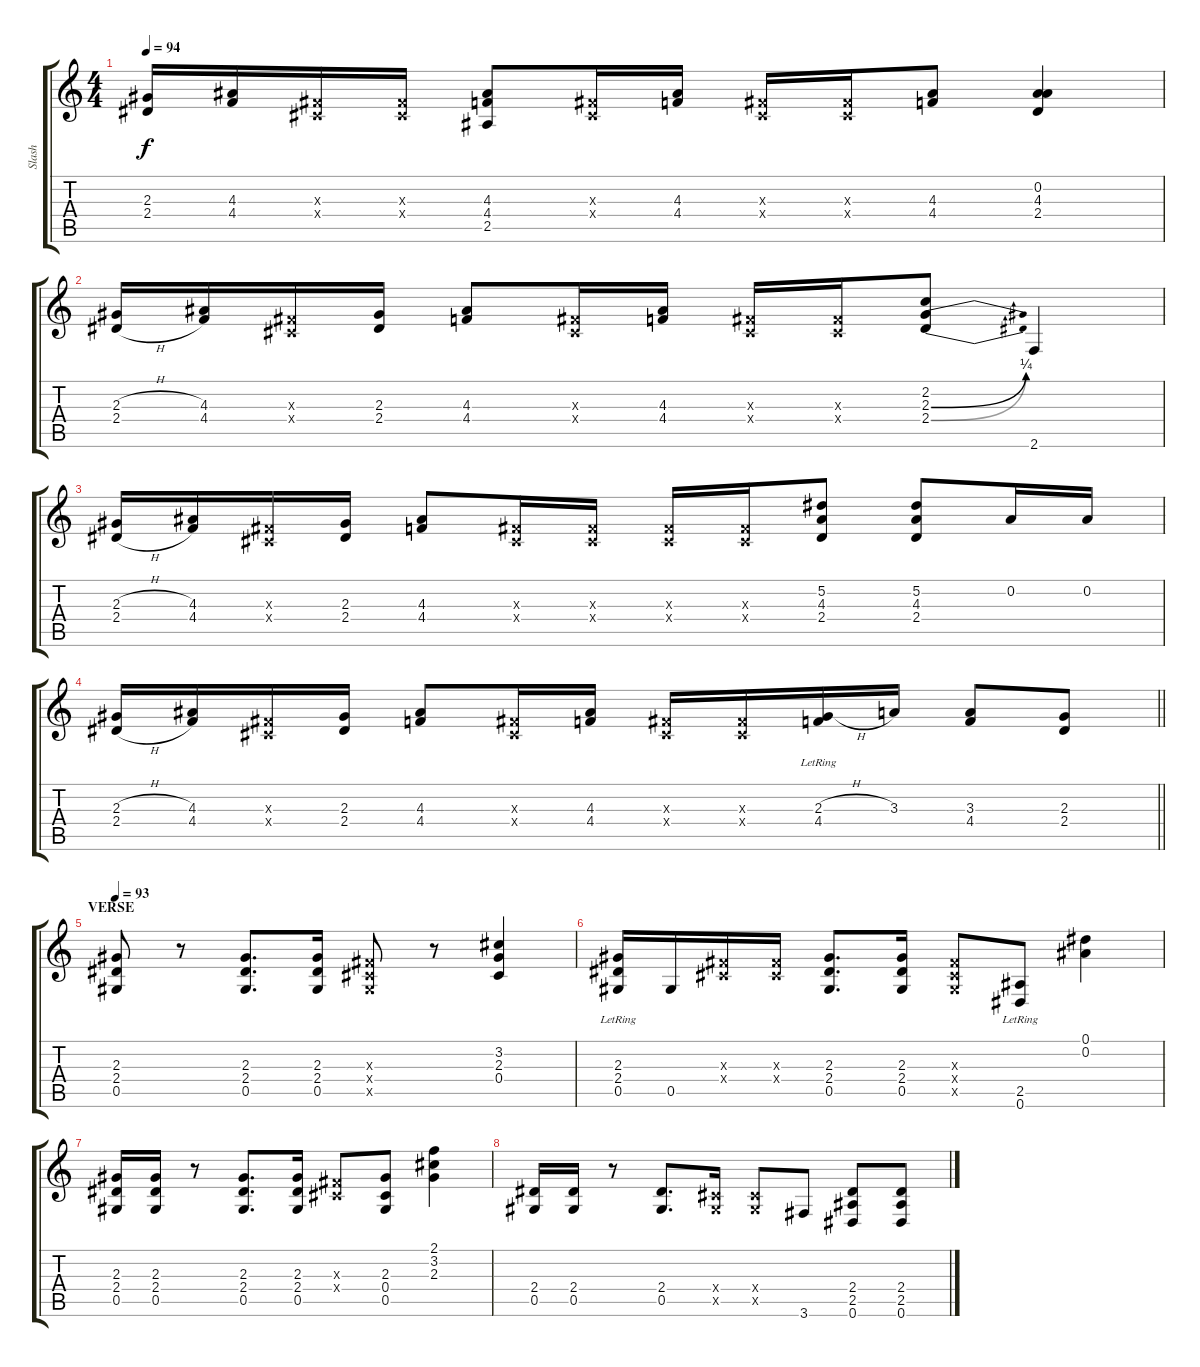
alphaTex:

\track ("Slash" "Slash") {instrument electricguitarclean}
\staff {score tabs}
\tuning (Eb4 Bb3 Gb3 Db3 Ab2 Eb2) {hide}
\ts (4 4)
\tempo 94
\clef g2
\ks c
(2.3 2.4).16{dy f} (4.3 4.4).16 (0.3{x} 0.4{x}).16 (0.3{x} 0.4{x}).16 (4.3 4.4 2.5).8 (0.3{x} 0.4{x}).16 (4.3 4.4).16 (0.3{x} 0.4{x}).16 (0.3{x} 0.4{x}).16 (4.3 4.4).8 (0.2 4.3 2.4).4 |
(2.3{h} 2.4{h}).16 (4.3 4.4).16 (0.3{x} 0.4{x}).16 (2.3 2.4).16 (4.3 4.4).8 (0.3{x} 0.4{x}).16 (4.3 4.4).16 (0.3{x} 0.4{x}).16 (0.3{x} 0.4{x}).16 (2.2 2.3{be (bend 0 0 60 1)} 2.4{be (bend 0 0 60 1)}).8 2.6.4 |
(2.3{h} 2.4{h}).16 (4.3 4.4).16 (0.3{x} 0.4{x}).16 (2.3 2.4).16 (4.3 4.4).8 (0.3{x} 0.4{x}).16 (0.3{x} 0.4{x}).16 (0.3{x} 0.4{x}).16 (0.3{x} 0.4{x}).16 (5.2 4.3 2.4).8 (5.2 4.3 2.4).8 0.2.16 0.2.16 |
\barLineRight lightlight
(2.3{h} 2.4{h}).16 (4.3 4.4).16 (0.3{x} 0.4{x}).16 (2.3 2.4).16 (4.3 4.4).8 (0.3{x} 0.4{x}).16 (4.3 4.4).16 (0.3{x} 0.4{x}).16 (0.3{x} 0.4{x}).16 (2.3{h} 4.4{lr}).16 3.3.16 (3.3 4.4).8 (2.3 2.4).8 |
\section ("" "VERSE")
\tempo 93
(2.3 2.4 0.5).8 r.8 (2.3 2.4 0.5).8{d} (2.3 2.4 0.5).16 (0.3{x} 0.4{x} 0.5{x}).8 r.8 (3.2 2.3 0.4).4 |
(2.3{lr} 2.4{lr} 0.5).16 0.5.16 (0.3{x} 0.4{x}).16 (0.3{x} 0.4{x}).16 (2.3 2.4 0.5).8{d} (2.3 2.4 0.5).16 (0.3{x} 0.4{x} 0.5{x}).8 (2.5{lr} 0.6{lr}).8 (0.1 0.2).4 |
(2.3 2.4 0.5).16 (2.3 2.4 0.5).16 r.8 (2.3 2.4 0.5).8{d} (2.3 2.4 0.5).16 (0.3{x} 0.4{x}).8 (2.3 0.4 0.5).8 (2.1 3.2 2.3).4 |
(2.4 0.5).16 (2.4 0.5).16 r.8 (2.4 0.5).8{d} (0.4{x} 0.5{x}).16 (0.4{x} 0.5{x}).8 3.6.8 (2.4 2.5 0.6).8 (2.4 2.5 0.6).8
